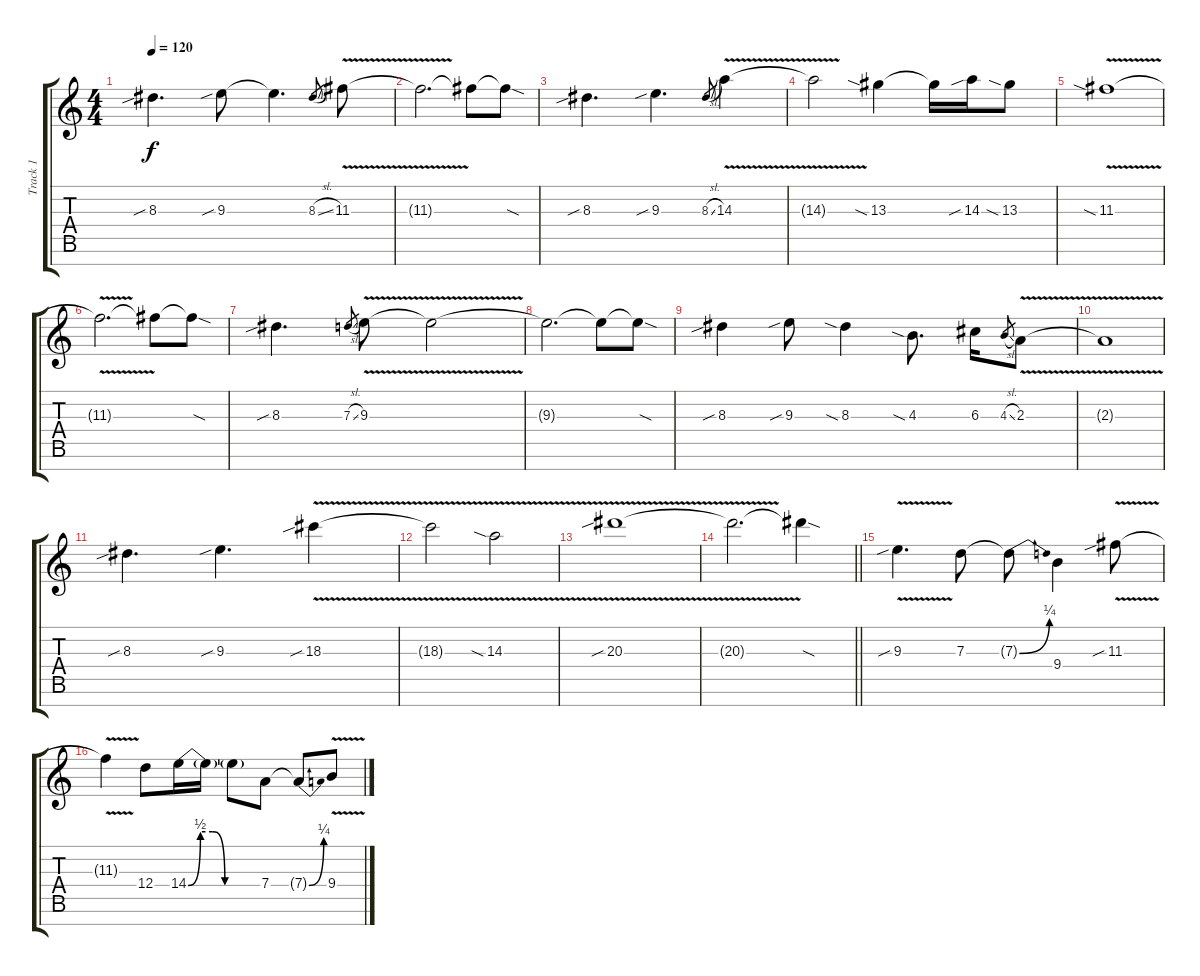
\track ("Track 1" "Track 1") {instrument distortionguitar}
\staff {score tabs}
\tuning (E4 B3 G3 D3 A2 E2 B1) {hide}
\ts (4 4)
\tempo 120
\clef g2
\ks c
8.3{sib}.4{d dy f} 9.3{sib}.8 9.3{t}.4{d} 8.3{sl}.8{gr} 11.3{v}.8 |
11.3{t}.2{d} 11.3{t}.8 11.3{sod t}.8 |
8.3{sib}.4{d} 9.3{sib}.4{d} 8.3{sl}.8{gr} 14.3{v}.4 |
14.3{t}.2 13.3{sia}.4 13.3{t}.16 14.3{sib}.16 13.3{sia}.8 |
11.3{v sia}.1 |
11.3{t}.2{d} 11.3{t}.8 11.3{sod t}.8 |
8.3{sib}.4{d} 7.3{sl}.8{gr} 9.3{v}.8 9.3{t}.2 |
9.3{t}.2{d} 9.3{t}.8 9.3{sod t}.8 |
8.3{sib}.4 9.3{sib}.8 8.3{sia}.4 4.3{sia}.8{d} 6.3.16 4.3{sl}.8{gr} 2.3{v}.8 |
2.3{t}.1 |
8.3{sib}.4{d} 9.3{sib}.4{d} 18.3{v sib}.4 |
18.3{t}.2 14.3{v sia}.2 |
20.3{v sib}.1 |
\barLineRight lightlight
20.3{t}.2{d} 20.3{sod t}.4 |
9.3{v sib}.4{d} 7.3.8 7.3{be (bend 0 0 60 1) t}.8 9.4.4 11.3{v sib}.8 |
11.3{t}.4 12.4.8 14.4{be (custom 0 0 10 2 20 2 30 0 60 0)}.16 14.4{t}.16 14.4{t}.8 7.4.8 7.4{be (bend 0 0 60 1) t}.8 9.4{v}.8
